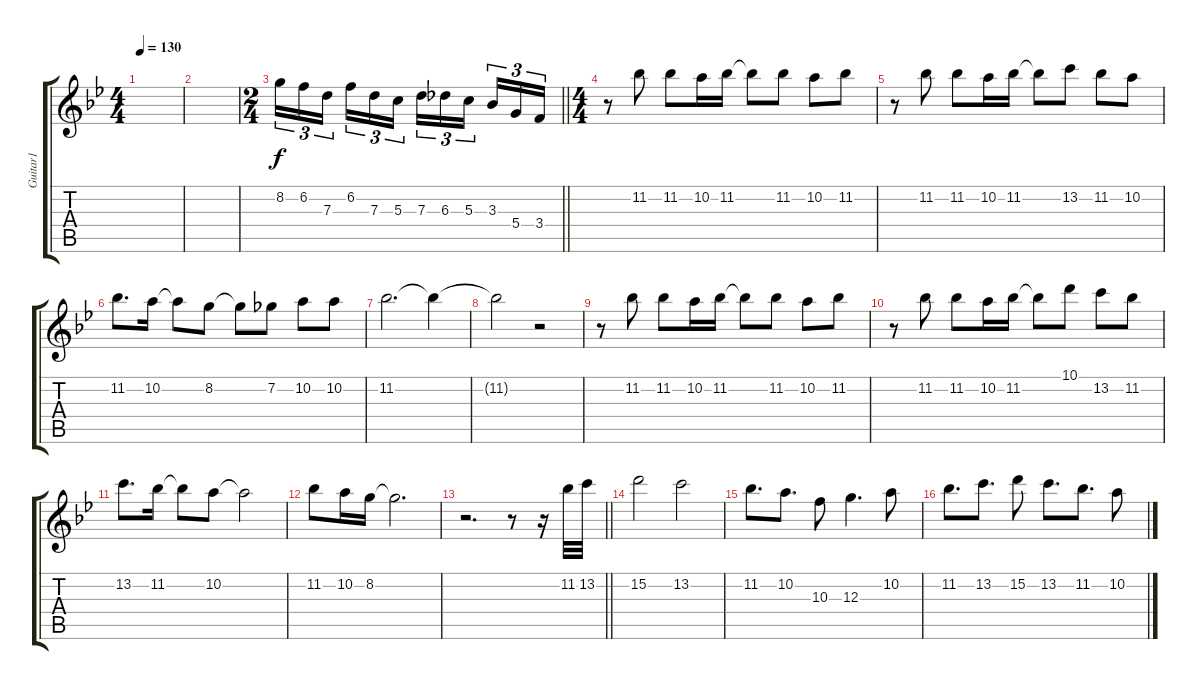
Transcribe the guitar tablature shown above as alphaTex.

\track ("Guitar1" "Guitar1") {instrument distortionguitar}
\staff {score tabs}
\tuning (E4 B3 G3 D3 A2 E2) {hide}
\ts (4 4)
\tempo 130
\clef g2
\ks bb
|
|
\ts (2 4)
\barLineRight lightlight
8.2.16{tu (3 2) volume 11} 6.2.16{tu (3 2)} 7.3.16{tu (3 2) beam splitsecondary} 6.2.16{tu (3 2)} 7.3.16{tu (3 2)} 5.3.16{tu (3 2)} 7.3.16{tu (3 2)} 6.3.16{tu (3 2)} 5.3.16{tu (3 2) beam splitsecondary} 3.3.16{tu (3 2)} 5.4.16{tu (3 2)} 3.4.16{tu (3 2)} |
\ts (4 4)
r.8 11.2.8{volume 13} 11.2.8 10.2.16 11.2.16 11.2{t}.8 11.2.8 10.2.8 11.2.8 |
r.8 11.2.8 11.2.8 10.2.16 11.2.16 11.2{t}.8 13.2.8 11.2.8 10.2.8 |
11.2.8{d} 10.2.16 10.2{t}.8 8.2.8 8.2{t}.8 7.2.8 10.2.8 10.2.8 |
11.2.2{d} 11.2{t}.4{volume 1} |
11.2{t}.2 r.2 |
r.8{volume 13} 11.2.8 11.2.8 10.2.16 11.2.16 11.2{t}.8 11.2.8 10.2.8 11.2.8 |
r.8 11.2.8 11.2.8 10.2.16 11.2.16 11.2{t}.8 10.1.8 13.2.8 11.2.8 |
13.2.8{d} 11.2.16 11.2{t}.8 10.2.8 10.2{t}.2 |
11.2.8 10.2.16 8.2.16 8.2{t}.2{d} |
\barLineRight lightlight
r.2{d} r.8 r.16 11.2.32 13.2.32 |
15.2.2 13.2.2 |
11.2.8{d} 10.2.8{d} 10.3.8 12.3.4{d} 10.2.8 |
11.2.8{d} 13.2.8{d} 15.2.8 13.2.8{d} 11.2.8{d} 10.2.8
